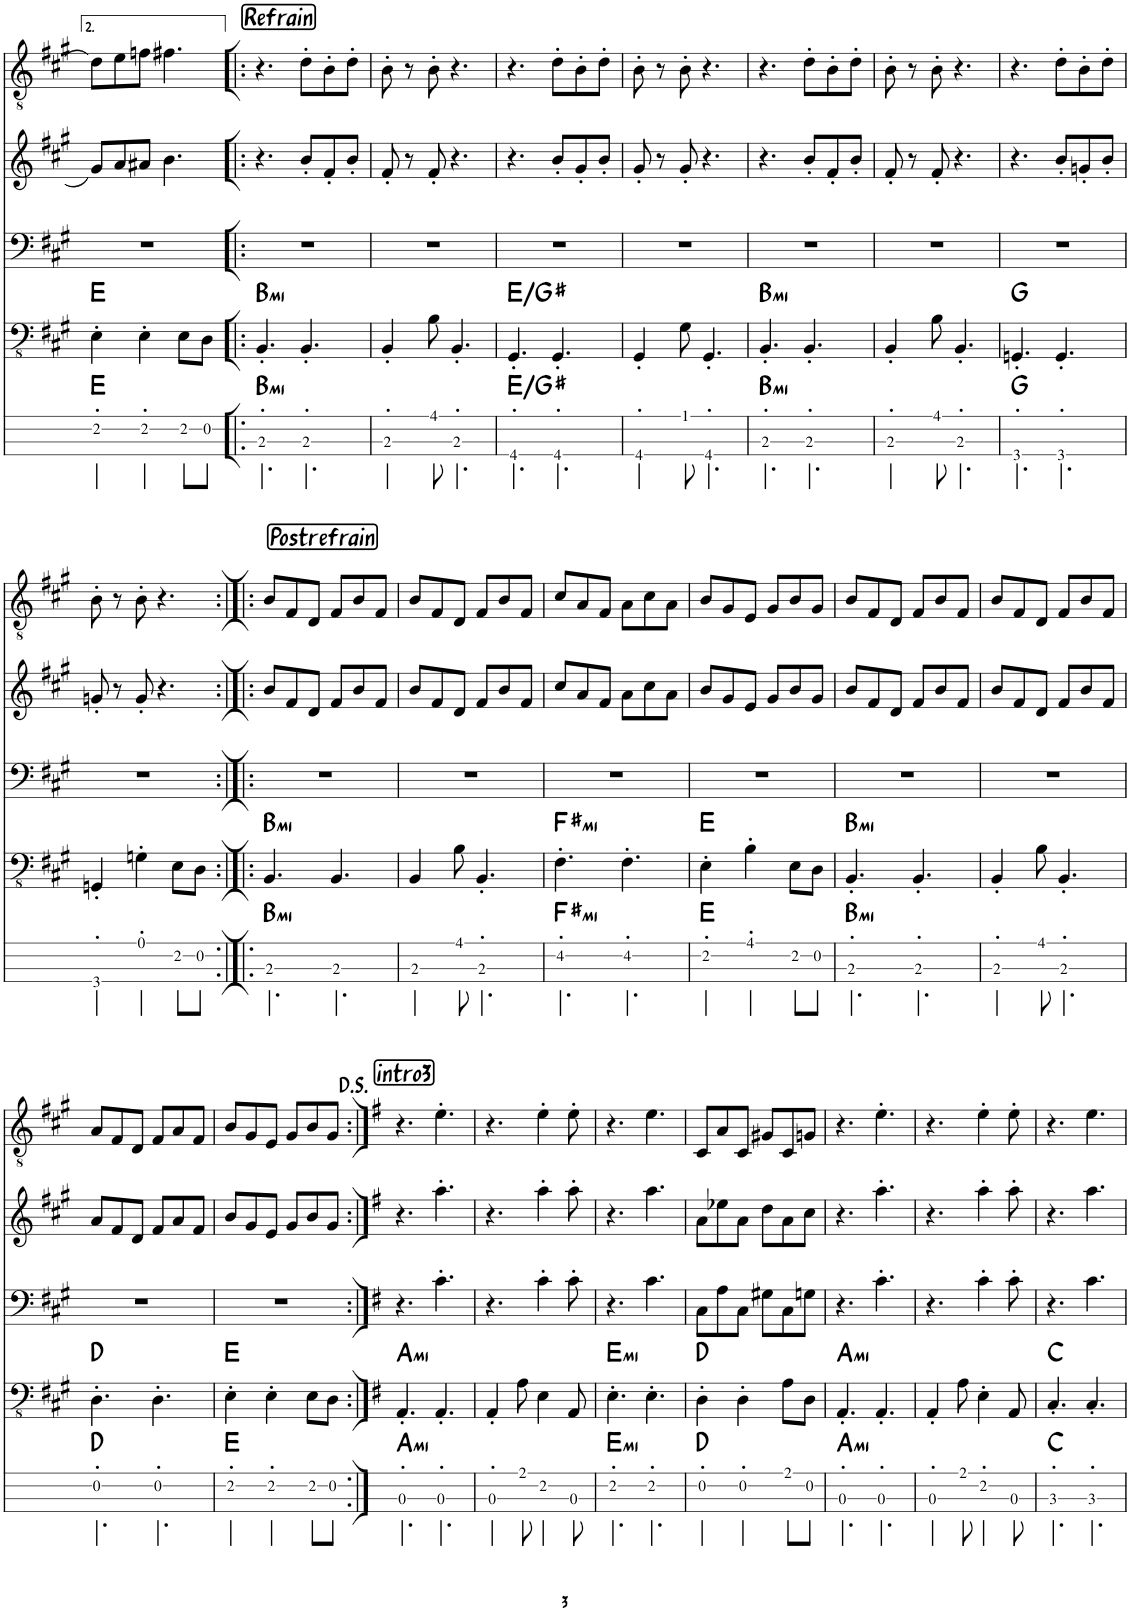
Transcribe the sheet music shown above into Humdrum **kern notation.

**kern	**harte	**kern	**harte	**kern	**kern	**kern
*part5	*part5	*part4	*part4	*part3	*part2	*part1
*staff5	*	*staff4	*	*staff3	*staff2	*staff1
*I"Basse électrique [Tablature]	*	*I"Basse acoustique	*	*I"Trombone	*I"Trompette en Sib	*I"Saxophone Ténor
*	*	*	*	*I'Trb	*I'Tpt	*
!!LO:PB:g=z
*	*	*clefFv4	*	*clefF4	*clefG2	*clefGv2
*	*	*	*	*	*ITrd1c2	*ITrd8c14
*k[f#c#g#]	*	*k[f#c#g#]	*	*k[f#c#g#]	*k[f#c#g#]	*k[f#c#g#]
*M6/8	*	*M6/8	*	*M6/8	*M6/8	*M6/8
=50	=50	=50	=50	=50	=50	=50
4EE'\	E:maj	4EE'\	E:maj	2.r	(8g#/L	(8d\L
.	.	.	.	.	8a/)	8e\)
4EE'\	.	4EE'\	.	.	8a#X/J	8fn\J
.	.	.	.	.	4.b\	4.f#X\
8EE\L	.	8EE\L	.	.	.	.
8DD\J	.	8DD\J	.	.	.	.
!!LO:REH:place=s1:a:rj:fs=14:t=Refrain
=51!|:	=51!|:	=51!|:	=51!|:	=51!|:	=51!|:	=51!|:
!	!LO:H:kt=mi	!	!LO:H:kt=mi	!	!	!
4.BBB'\	B:min	4.BBB'/	B:min	2.r	4.r	4.r
4.BBB'\	.	4.BBB'/	.	.	8b'/L	8d'\L
.	.	.	.	.	8f#'/	8B'\
.	.	.	.	.	8b'/J	8d'\J
=52	=52	=52	=52	=52	=52	=52
4BBB'\	.	4BBB'/	.	2.r	8f#'/	8B'\
.	.	.	.	.	8r	8r
8BB\	.	8BB\	.	.	8f#'/	8B'\
4.BBB'\	.	4.BBB'/	.	.	4.r	4.r
=53	=53	=53	=53	=53	=53	=53
4.GGG#'\	E:maj/3	4.GGG#'/	E:maj/3	2.r	4.r	4.r
4.GGG#'\	.	4.GGG#'/	.	.	8b'/L	8d'\L
.	.	.	.	.	8g#'/	8B'\
.	.	.	.	.	8b'/J	8d'\J
=54	=54	=54	=54	=54	=54	=54
4GGG#'\	.	4GGG#'/	.	2.r	8g#'/	8B'\
.	.	.	.	.	8r	8r
8GG#\	.	8GG#\	.	.	8g#'/	8B'\
4.GGG#'\	.	4.GGG#'/	.	.	4.r	4.r
=55	=55	=55	=55	=55	=55	=55
!	!LO:H:kt=mi	!	!LO:H:kt=mi	!	!	!
4.BBB'\	B:min	4.BBB'/	B:min	2.r	4.r	4.r
4.BBB'\	.	4.BBB'/	.	.	8b'/L	8d'\L
.	.	.	.	.	8f#'/	8B'\
.	.	.	.	.	8b'/J	8d'\J
=56	=56	=56	=56	=56	=56	=56
4BBB'\	.	4BBB'/	.	2.r	8f#'/	8B'\
.	.	.	.	.	8r	8r
8BB\	.	8BB\	.	.	8f#'/	8B'\
4.BBB'\	.	4.BBB'/	.	.	4.r	4.r
=57	=57	=57	=57	=57	=57	=57
4.GGGn'\	G:maj	4.GGGn'/	G:maj	2.r	4.r	4.r
4.GGG'\	.	4.GGG'/	.	.	8b'/L	8d'\L
.	.	.	.	.	8gn'/	8B'\
.	.	.	.	.	8b'/J	8d'\J
!!LO:LB:g=z
=58	=58	=58	=58	=58	=58	=58
4GGGn'\	.	4GGGn'/	.	2.r	8gn'/	8B'\
.	.	.	.	.	8r	8r
4GGn'\	.	4GGn'\	.	.	8g'/	8B'\
.	.	.	.	.	4.r	4.r
8EE\L	.	8EE\L	.	.	.	.
8DD\J	.	8DD\J	.	.	.	.
!!LO:REH:place=s1:a:rj:fs=14:t=Postrefrain
=59:|!|:	=59:|!|:	=59:|!|:	=59:|!|:	=59:|!|:	=59:|!|:	=59:|!|:
!	!LO:H:kt=mi	!	!LO:H:kt=mi	!	!	!
4.BBB\	B:min	4.BBB/	B:min	2.r	8b/L	8B/L
.	.	.	.	.	8f#/	8F#/
.	.	.	.	.	8d/J	8D/J
4.BBB\	.	4.BBB/	.	.	8f#/L	8F#/L
.	.	.	.	.	8b/	8B/
.	.	.	.	.	8f#/J	8F#/J
=60	=60	=60	=60	=60	=60	=60
4BBB\	.	4BBB/	.	2.r	8b/L	8B/L
.	.	.	.	.	8f#/	8F#/
8BB\	.	8BB\	.	.	8d/J	8D/J
4.BBB'\	.	4.BBB'/	.	.	8f#/L	8F#/L
.	.	.	.	.	8b/	8B/
.	.	.	.	.	8f#/J	8F#/J
=61	=61	=61	=61	=61	=61	=61
!	!LO:H:kt=mi	!	!LO:H:kt=mi	!	!	!
4.FF#'\	F#:min	4.FF#'\	F#:min	2.r	8cc#/L	8c#/L
.	.	.	.	.	8a/	8A/
.	.	.	.	.	8f#/J	8F#/J
4.FF#'\	.	4.FF#'\	.	.	8a\L	8A\L
.	.	.	.	.	8cc#\	8c#\
.	.	.	.	.	8a\J	8A\J
=62	=62	=62	=62	=62	=62	=62
4EE'\	E:maj	4EE'\	E:maj	2.r	8b/L	8B/L
.	.	.	.	.	8g#/	8G#/
4BB'\	.	4BB'\	.	.	8e/J	8E/J
.	.	.	.	.	8g#/L	8G#/L
8EE\L	.	8EE\L	.	.	8b/	8B/
8DD\J	.	8DD\J	.	.	8g#/J	8G#/J
=63	=63	=63	=63	=63	=63	=63
!	!LO:H:kt=mi	!	!LO:H:kt=mi	!	!	!
4.BBB'\	B:min	4.BBB'/	B:min	2.r	8b/L	8B/L
.	.	.	.	.	8f#/	8F#/
.	.	.	.	.	8d/J	8D/J
4.BBB'\	.	4.BBB'/	.	.	8f#/L	8F#/L
.	.	.	.	.	8b/	8B/
.	.	.	.	.	8f#/J	8F#/J
=64	=64	=64	=64	=64	=64	=64
4BBB'\	.	4BBB'/	.	2.r	8b/L	8B/L
.	.	.	.	.	8f#/	8F#/
8BB\	.	8BB\	.	.	8d/J	8D/J
4.BBB'\	.	4.BBB'/	.	.	8f#/L	8F#/L
.	.	.	.	.	8b/	8B/
.	.	.	.	.	8f#/J	8F#/J
!!LO:LB:g=z
=65	=65	=65	=65	=65	=65	=65
4.DD'\	D:maj	4.DD'\	D:maj	2.r	8a/L	8A/L
.	.	.	.	.	8f#/	8F#/
.	.	.	.	.	8d/J	8D/J
4.DD'\	.	4.DD'\	.	.	8f#/L	8F#/L
.	.	.	.	.	8a/	8A/
.	.	.	.	.	8f#/J	8F#/J
=66	=66	=66	=66	=66	=66	=66
4EE'\	E:maj	4EE'\	E:maj	2.r	8b/L	8B/L
.	.	.	.	.	8g#/	8G#/
4EE'\	.	4EE'\	.	.	8e/J	8E/J
.	.	.	.	.	8g#/L	8G#/L
8EE\L	.	8EE\L	.	.	8b/	8B/
8DD\J	.	8DD\J	.	.	8g#/J	8G#/J
!!LO:REH:place=s1:a:rj:fs=14:t=intro3
=67:|!	=67:|!	=67:|!	=67:|!	=67:|!	=67:|!	=67:|!
*k[f#]	*	*k[f#]	*	*k[f#]	*k[f#]	*k[f#]
!	!LO:H:kt=mi	!	!LO:H:kt=mi	!	!	!
4.AAA'\	A:min	4.AAA'/	A:min	4.r	4.r	4.r
4.AAA'\	.	4.AAA'/	.	4.c'\	4.aa'\	4.e'\
=68	=68	=68	=68	=68	=68	=68
4AAA'\	.	4AAA'/	.	4.r	4.r	4.r
8AA\	.	8AA\	.	.	.	.
4EE\	.	4EE\	.	4c'\	4aa'\	4e'\
8AAA\	.	8AAA/	.	8c'\	8aa'\	8e'\
=69	=69	=69	=69	=69	=69	=69
!	!LO:H:kt=mi	!	!LO:H:kt=mi	!	!	!
4.EE'\	E:min	4.EE'\	E:min	4.r	4.r	4.r
4.EE'\	.	4.EE'\	.	4.c\	4.aa\	4.e\
=70	=70	=70	=70	=70	=70	=70
4DD'\	D:maj	4DD'\	D:maj	8C\L	8a\L	8C/L
.	.	.	.	8A\	8ee-X\	8A/
4DD'\	.	4DD'\	.	8C\J	8a\J	8C/J
.	.	.	.	8G#X\L	8dd\L	8G#X/L
8AA\L	.	8AA\L	.	8C\	8a\	8C/
8DD\J	.	8DD\J	.	8Gn\J	8cc\J	8Gn/J
=71	=71	=71	=71	=71	=71	=71
!	!LO:H:kt=mi	!	!LO:H:kt=mi	!	!	!
4.AAA'\	A:min	4.AAA'/	A:min	4.r	4.r	4.r
4.AAA'\	.	4.AAA'/	.	4.c'\	4.aa'\	4.e'\
=72	=72	=72	=72	=72	=72	=72
4AAA'\	.	4AAA'/	.	4.r	4.r	4.r
8AA\	.	8AA\	.	.	.	.
4EE'\	.	4EE'\	.	4c'\	4aa'\	4e'\
8AAA\	.	8AAA/	.	8c'\	8aa'\	8e'\
=73	=73	=73	=73	=73	=73	=73
4.CC'\	C:maj	4.CC'/	C:maj	4.r	4.r	4.r
4.CC'\	.	4.CC'/	.	4.c\	4.aa\	4.e\
=	=	=	=	=	=	=
*-	*-	*-	*-	*-	*-	*-
